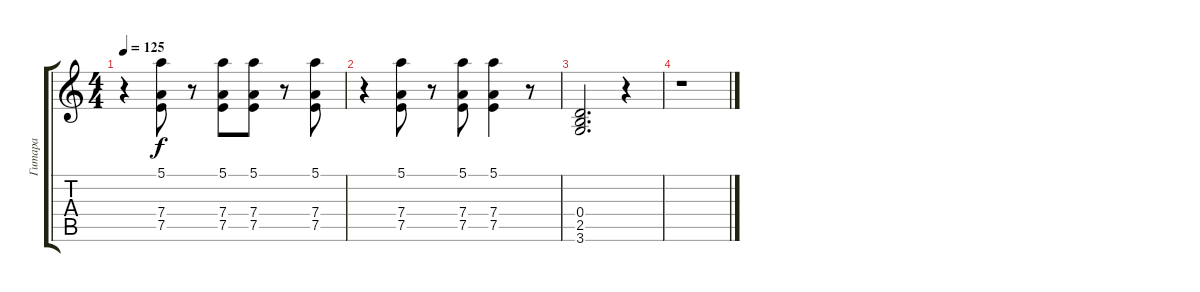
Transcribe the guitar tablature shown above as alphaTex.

\track ("Гитара" "Гитара") {instrument distortionguitar}
\staff {score tabs}
\tuning (E4 B3 G3 D3 A2 E2) {hide}
\ts (4 4)
\tempo 125
\clef g2
\ks c
r.4{dy f} (5.1 7.4 7.5).8 r.8 (5.1 7.4 7.5).8 (5.1 7.4 7.5).8 r.8 (5.1 7.4 7.5).8 |
r.4 (5.1 7.4 7.5).8 r.8 (5.1 7.4 7.5).8 (5.1 7.4 7.5).4 r.8 |
(0.4 2.5 3.6).2{d} r.4 |
r.1
